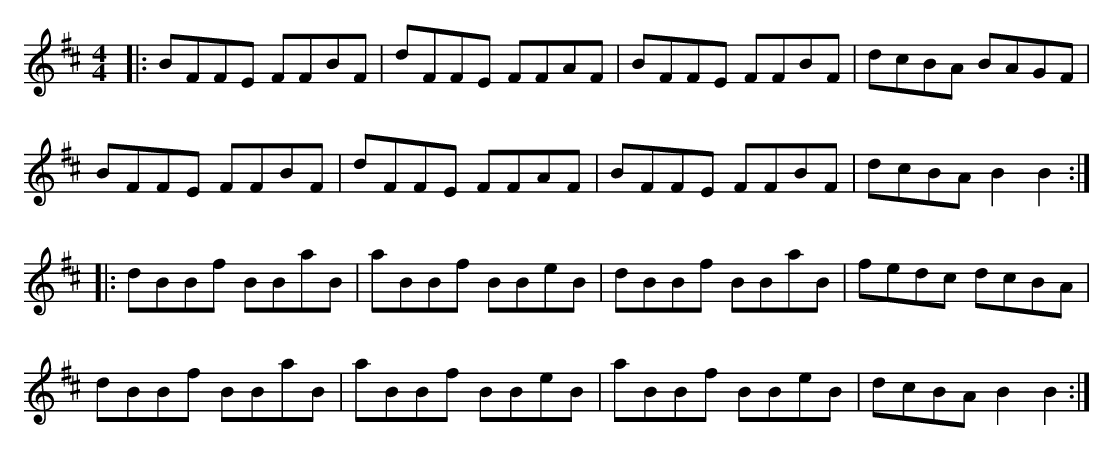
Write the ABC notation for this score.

X:1
M:4/4
K:Bmin
|:BFFE FFBF|dFFE FFAF|BFFE FFBF|dcBA BAGF|
BFFE FFBF|dFFE FFAF|BFFE FFBF|dcBA B2 B2:|
|:dBBf BBaB|aBBf BBeB|dBBf BBaB|fedc dcBA|
dBBf BBaB|aBBf BBeB|aBBf BBeB|dcBA B2 B2:|
